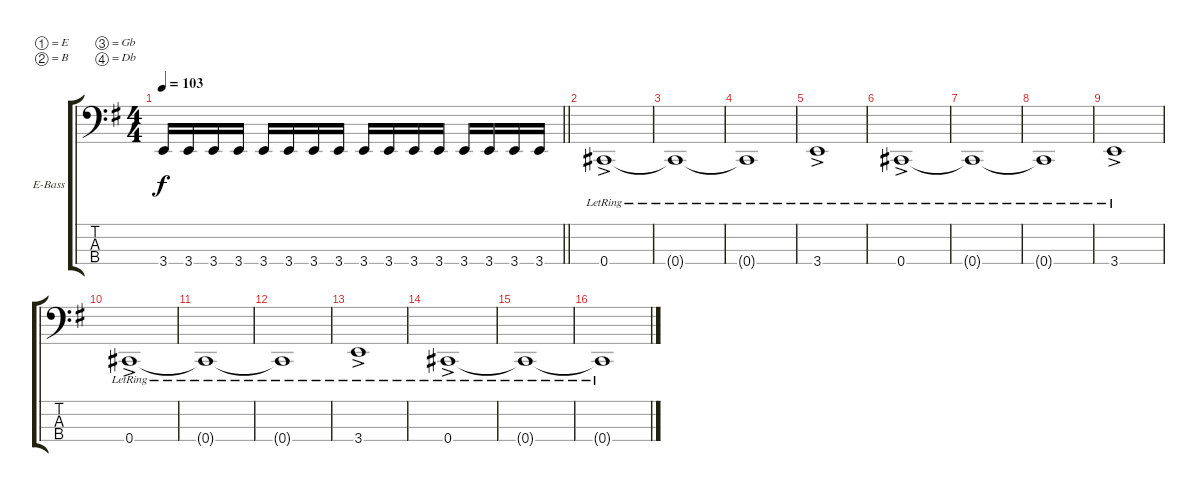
\bracketExtendMode groupsimilarinstruments
\firstSystemTrackNameOrientation horizontal
\otherSystemsTrackNameOrientation horizontal
\track ("Bass" "E-Bass") {instrument electricbasspick}
\staff {score tabs}
\tuning (E2 B1 Gb1 Db1)
\ts (4 4)
\tempo 103
\clef f4
\barLineRight lightlight
\ks eminor
3.4.16{dy f} 3.4.16 3.4.16 3.4.16 3.4.16 3.4.16 3.4.16 3.4.16 3.4.16 3.4.16 3.4.16 3.4.16 3.4.16 3.4.16 3.4.16 3.4.16 |
0.4{ac lr}.1 |
0.4{lr t}.1 |
0.4{lr t}.1 |
3.4{ac lr}.1 |
0.4{ac lr}.1 |
0.4{lr t}.1 |
0.4{lr t}.1 |
3.4{ac lr}.1 |
0.4{ac lr}.1 |
0.4{lr t}.1 |
0.4{lr t}.1 |
3.4{ac lr}.1 |
0.4{ac lr}.1 |
0.4{lr t}.1 |
0.4{lr t}.1
